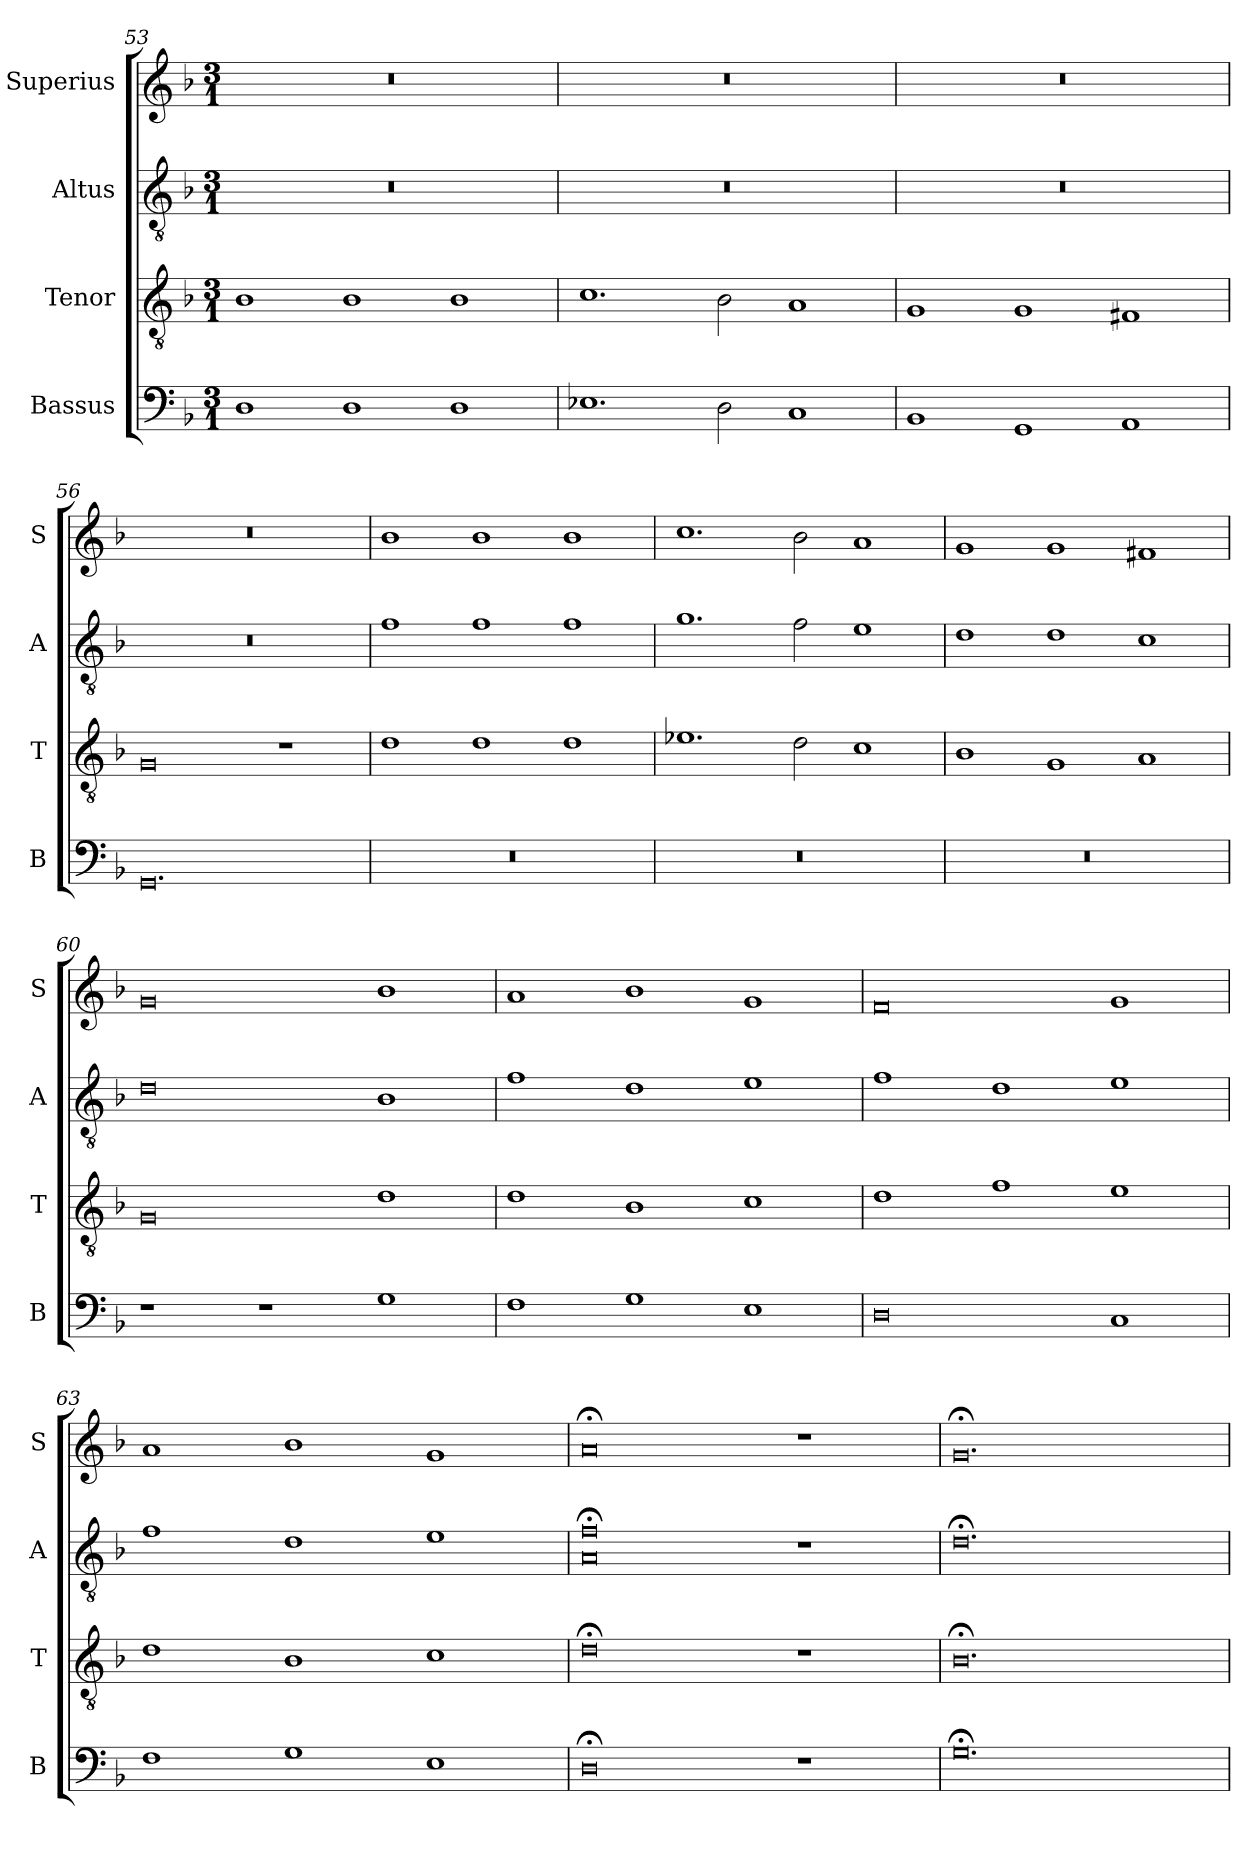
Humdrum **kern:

**kern	**kern	**kern	**kern
*part4	*part3	*part2	*part1
*staff4	*staff3	*staff2	*staff1
*I"Bassus	*I"Tenor	*I"Altus	*I"Superius
*I'B	*I'T	*I'A	*I'S
*clefF4	*clefGv2	*clefGv2	*clefG2
*k[b-]	*k[b-]	*k[b-]	*k[b-]
*M3/1	*M3/1	*M3/1	*M3/1
=53	=53	=53	=53
1D	1B-	0.r	0.r
1D	1B-	.	.
1D	1B-	.	.
=54	=54	=54	=54
1.E-X	1.c	0.r	0.r
2D\	2B-\	.	.
1C	1A	.	.
=55	=55	=55	=55
1BB-	1G	0.r	0.r
1GG	1G	.	.
1AA	1F#X	.	.
=56	=56	=56	=56
0.GG	0G	0.r	0.r
.	1r	.	.
=57	=57	=57	=57
0.r	1d	1f	1b-
.	1d	1f	1b-
.	1d	1f	1b-
=58	=58	=58	=58
0.r	1.e-X	1.g	1.cc
.	2d\	2f\	2b-\
.	1c	1e	1a
=59	=59	=59	=59
0.r	1B-	1d	1g
.	1G	1d	1g
.	1A	1c	1f#X
=60	=60	=60	=60
1r	0G	0d	0g
1r	.	.	.
1G	1d	1B-	1b-
=61	=61	=61	=61
1F	1d	1f	1a
1G	1B-	1d	1b-
1E	1c	1e	1g
=62	=62	=62	=62
0D	1d	1f	0f
.	1f	1d	.
1C	1e	1e	1g
=63	=63	=63	=63
1F	1d	1f	1a
1G	1B-	1d	1b-
1E	1c	1e	1g
=64	=64	=64	=64
0D;<	0d;<	0A;< 0f;<	0a;<
1r	1r	1r	1r
=65	=65	=65	=65
0.G;<	0.B-;<	0.d;<	0.g;<
=	=	=	=
*-	*-	*-	*-
